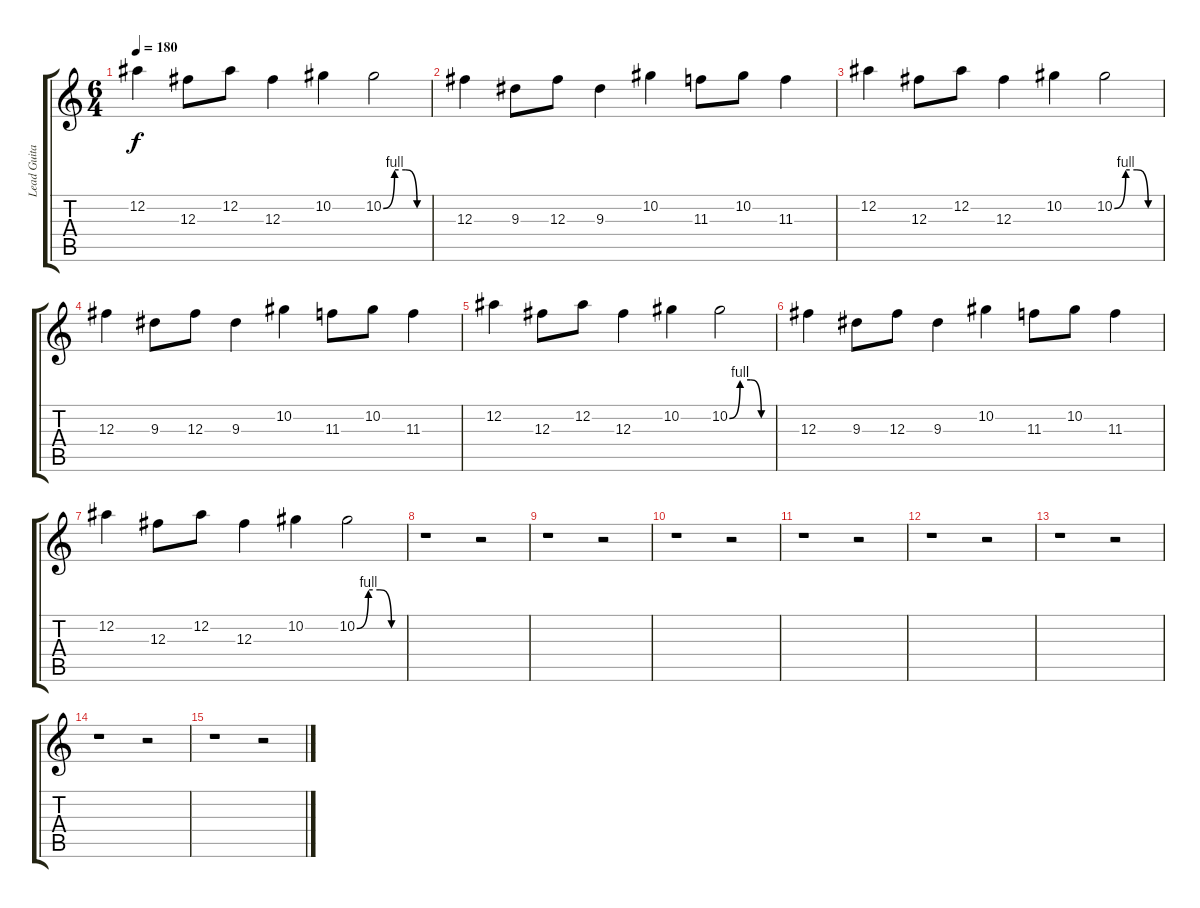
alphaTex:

\track ("Lead Guitar" "Lead Guita") {instrument distortionguitar}
\staff {score tabs}
\tuning (Eb4 Bb3 Gb3 Db3 Ab2 Eb2) {hide}
\ts (6 4)
\tempo 180
\clef g2
\ks c
12.2.4{dy f} 12.3.8 12.2.8 12.3.4 10.2.4 10.2{be (custom 0 0 15 4 30 4 45 0 60 0)}.2 |
12.3.4 9.3.8 12.3.8 9.3.4 10.2.4 11.3.8 10.2.8 11.3.4 |
12.2.4 12.3.8 12.2.8 12.3.4 10.2.4 10.2{be (custom 0 0 15 4 30 4 45 0 60 0)}.2 |
12.3.4 9.3.8 12.3.8 9.3.4 10.2.4 11.3.8 10.2.8 11.3.4 |
12.2.4 12.3.8 12.2.8 12.3.4 10.2.4 10.2{be (custom 0 0 15 4 30 4 45 0 60 0)}.2 |
12.3.4 9.3.8 12.3.8 9.3.4 10.2.4 11.3.8 10.2.8 11.3.4 |
12.2.4 12.3.8 12.2.8 12.3.4 10.2.4 10.2{be (custom 0 0 15 4 30 4 45 0 60 0)}.2 |
r.1 r.2 |
r.1 r.2 |
r.1 r.2 |
r.1 r.2 |
r.1 r.2 |
r.1 r.2 |
r.1 r.2 |
r.1 r.2
